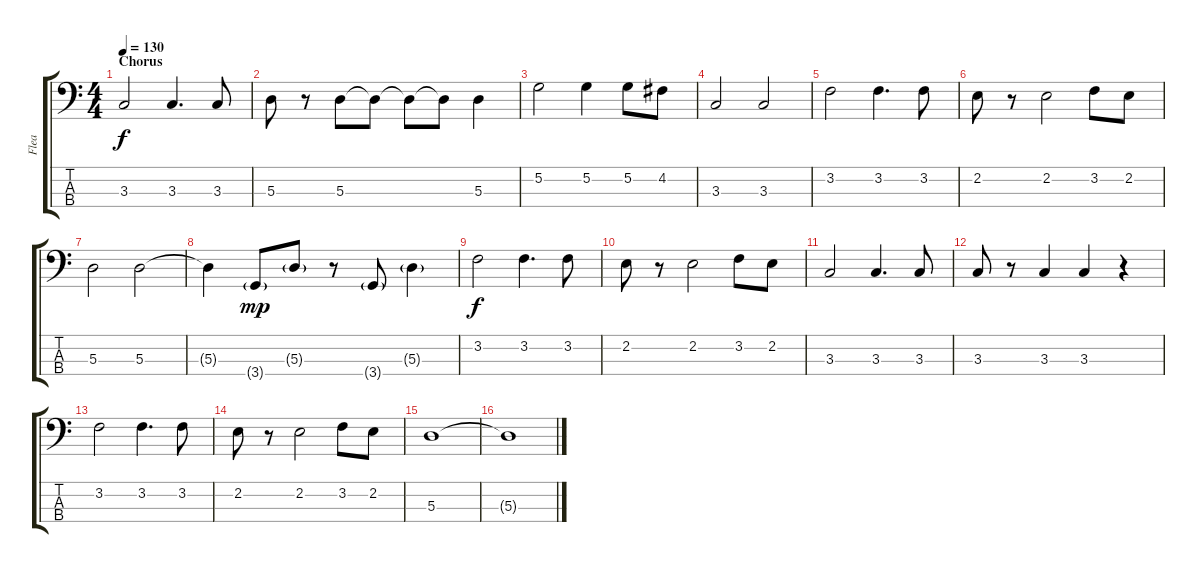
\track ("Flea" "Flea") {instrument electricbassfinger}
\staff {score tabs}
\tuning (G2 D2 A1 E1) {hide}
\ts (4 4)
\section ("" "Chorus")
\tempo 130
\clef f4
\ks c
3.3.2{dy f} 3.3.4{d} 3.3.8 |
5.3.8 r.8 5.3.8 5.3{t}.8 5.3{t}.8 5.3{t}.8 5.3.4 |
5.2.2 5.2.4 5.2.8 4.2.8 |
3.3.2 3.3.2 |
3.2.2 3.2.4{d} 3.2.8 |
2.2.8 r.8 2.2.2 3.2.8 2.2.8 |
5.3.2 5.3.2 |
5.3{t}.4 3.4{g}.8{dy mp} 5.3{g}.8 r.8 3.4{g}.8 5.3{g}.4 |
3.2.2{dy f} 3.2.4{d} 3.2.8 |
2.2.8 r.8 2.2.2 3.2.8 2.2.8 |
3.3.2 3.3.4{d} 3.3.8 |
3.3.8 r.8 3.3.4 3.3.4 r.4 |
3.2.2 3.2.4{d} 3.2.8 |
2.2.8 r.8 2.2.2 3.2.8 2.2.8 |
5.3.1 |
5.3{t}.1
